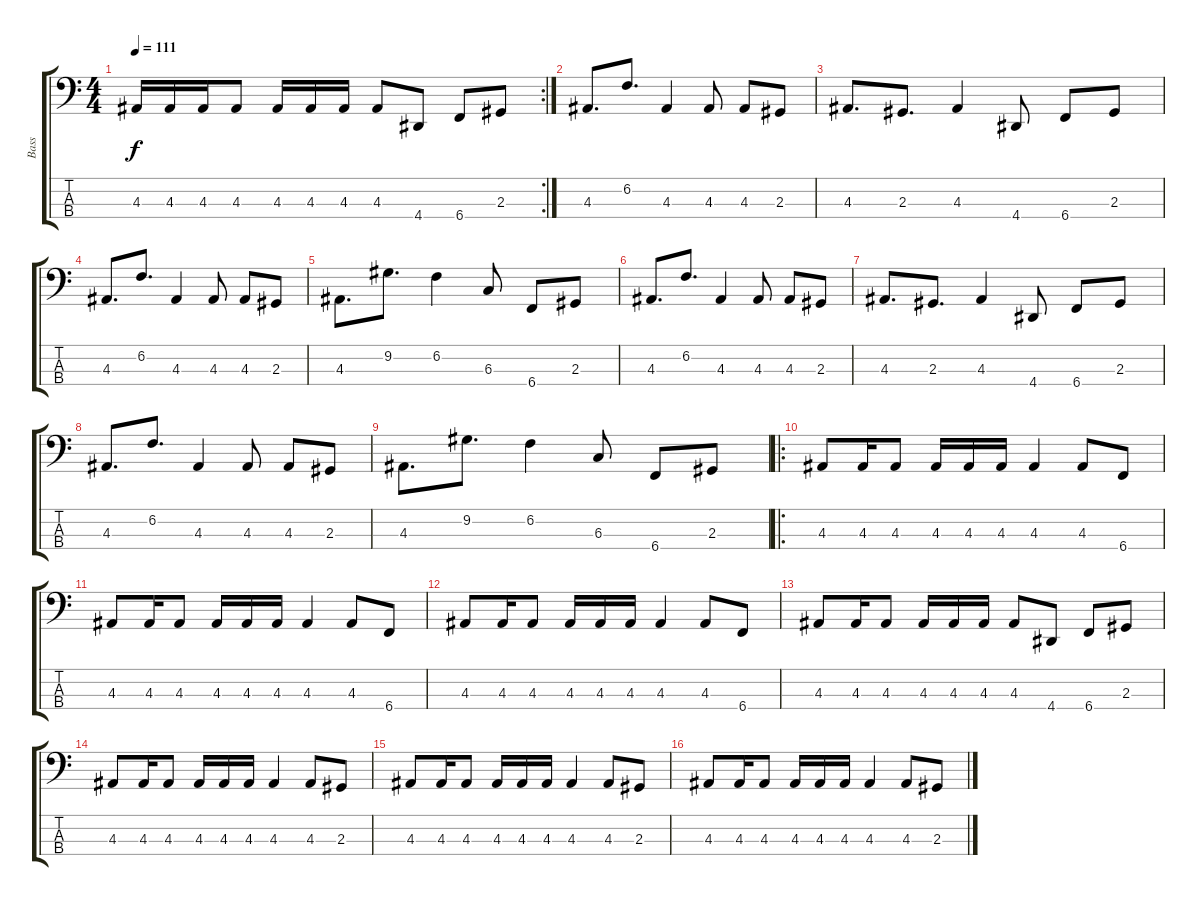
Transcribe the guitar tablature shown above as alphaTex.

\track ("Bass" "Bass") {instrument electricbassfinger}
\staff {score tabs}
\tuning (E2 B1 Gb1 B0) {hide}
\rc 2
\ts (4 4)
\tempo 111
\clef f4
\ks c
4.3.16{dy f} 4.3.16 4.3.16 4.3.8 4.3.16 4.3.16 4.3.16 4.3.8 4.4.8 6.4.8 2.3.8 |
4.3.8{d volume 12} 6.2.8{d} 4.3.4 4.3.8 4.3.8 2.3.8 |
4.3.8{d} 2.3.8{d} 4.3.4 4.4.8 6.4.8 2.3.8 |
4.3.8{d} 6.2.8{d} 4.3.4 4.3.8 4.3.8 2.3.8 |
4.3.8{d} 9.2.8{d} 6.2.4 6.3.8 6.4.8 2.3.8 |
4.3.8{d} 6.2.8{d} 4.3.4 4.3.8 4.3.8 2.3.8 |
4.3.8{d} 2.3.8{d} 4.3.4 4.4.8 6.4.8 2.3.8 |
4.3.8{d} 6.2.8{d} 4.3.4 4.3.8 4.3.8 2.3.8 |
4.3.8{d} 9.2.8{d} 6.2.4 6.3.8 6.4.8 2.3.8 |
\ro
4.3.8 4.3.16 4.3.8 4.3.16 4.3.16 4.3.16 4.3.4 4.3.8 6.4.8 |
4.3.8 4.3.16 4.3.8 4.3.16 4.3.16 4.3.16 4.3.4 4.3.8 6.4.8 |
4.3.8 4.3.16 4.3.8 4.3.16 4.3.16 4.3.16 4.3.4 4.3.8 6.4.8 |
4.3.8 4.3.16 4.3.8 4.3.16 4.3.16 4.3.16 4.3.8 4.4.8 6.4.8 2.3.8 |
4.3.8 4.3.16 4.3.8 4.3.16 4.3.16 4.3.16 4.3.4 4.3.8 2.3.8 |
4.3.8 4.3.16 4.3.8 4.3.16 4.3.16 4.3.16 4.3.4 4.3.8 2.3.8 |
4.3.8 4.3.16 4.3.8 4.3.16 4.3.16 4.3.16 4.3.4 4.3.8 2.3.8
